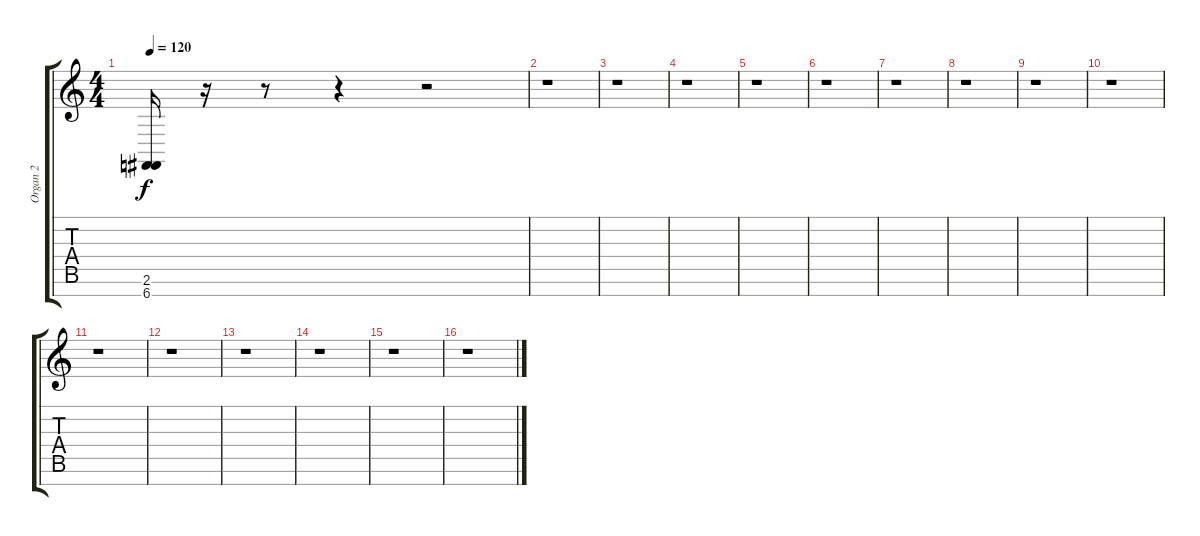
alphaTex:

\track ("Organ 2" "Organ 2") {instrument rockorgan}
\staff {score tabs}
\tuning (E5 B3 G3 D3 A2 E2 B1) {hide}
\ts (4 4)
\tempo 120
\clef g2
\ks c
(2.6 6.7).16{dy f} r.16 r.8 r.4 r.2 |
r.1 |
r.1 |
r.1 |
r.1 |
r.1 |
r.1 |
r.1 |
r.1 |
r.1 |
r.1 |
r.1 |
r.1 |
r.1 |
r.1 |
r.1
